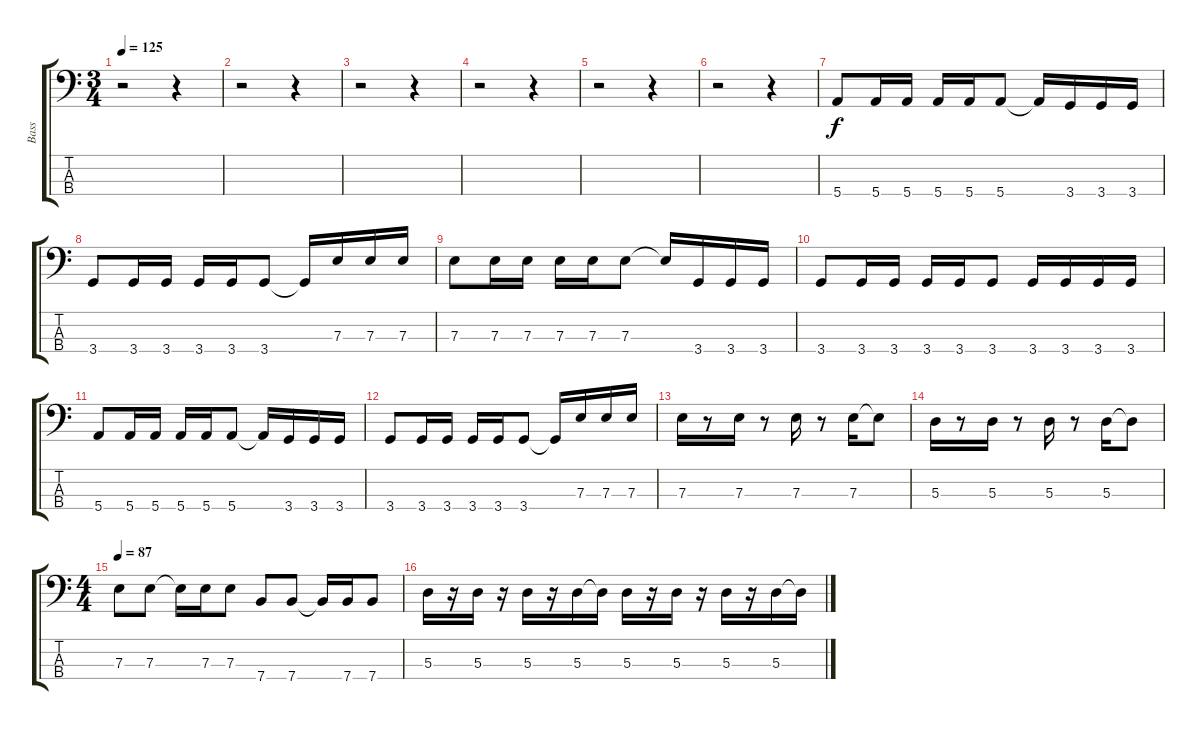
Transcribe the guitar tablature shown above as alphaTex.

\track ("Bass" "Bass") {instrument electricbasspick}
\staff {score tabs}
\tuning (G2 D2 A1 E1) {hide}
\ts (3 4)
\tempo 125
\clef f4
\ks c
r.2{dy f} r.4 |
r.2 r.4 |
r.2 r.4 |
r.2 r.4 |
r.2 r.4 |
r.2 r.4 |
5.4.8 5.4.16 5.4.16 5.4.16 5.4.16 5.4.8 5.4{t}.16 3.4.16 3.4.16 3.4.16 |
3.4.8 3.4.16 3.4.16 3.4.16 3.4.16 3.4.8 3.4{t}.16 7.3.16 7.3.16 7.3.16 |
7.3.8 7.3.16 7.3.16 7.3.16 7.3.16 7.3.8 7.3{t}.16 3.4.16 3.4.16 3.4.16 |
3.4.8 3.4.16 3.4.16 3.4.16 3.4.16 3.4.8 3.4.16 3.4.16 3.4.16 3.4.16 |
5.4.8 5.4.16 5.4.16 5.4.16 5.4.16 5.4.8 5.4{t}.16 3.4.16 3.4.16 3.4.16 |
3.4.8 3.4.16 3.4.16 3.4.16 3.4.16 3.4.8 3.4{t}.16 7.3.16 7.3.16 7.3.16 |
7.3.16 r.8 7.3.16 r.8 7.3.16 r.8 7.3.16 7.3{t}.8 |
5.3.16 r.8 5.3.16 r.8 5.3.16 r.8 5.3.16 5.3{t}.8 |
\ts (4 4)
\tempo 87
7.3.8 7.3.8 7.3{t}.16 7.3.16 7.3.8 7.4.8 7.4.8 7.4{t}.16 7.4.16 7.4.8 |
5.3.16 r.16 5.3.16 r.16 5.3.16 r.16 5.3.16 5.3{t}.16 5.3.16 r.16 5.3.16 r.16 5.3.16 r.16 5.3.16 5.3{t}.16
